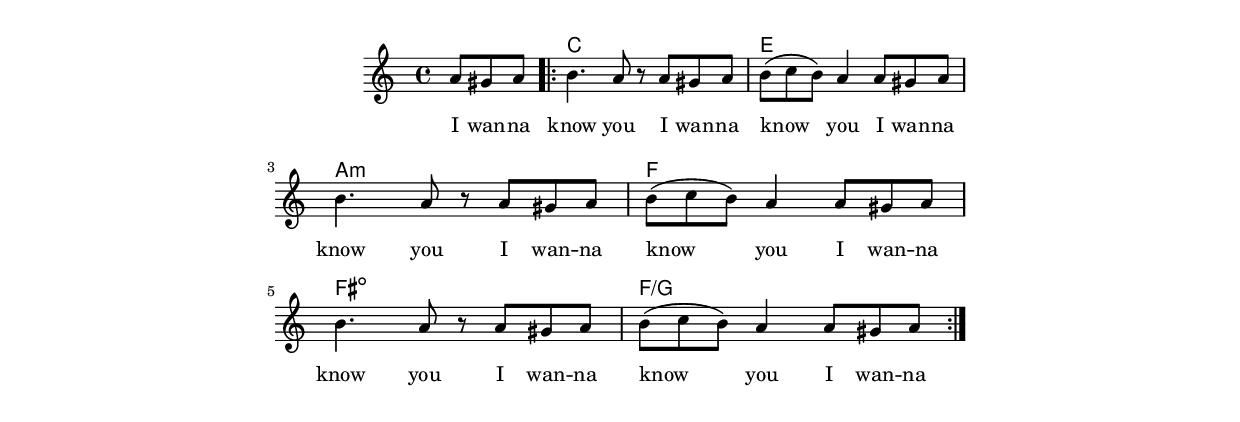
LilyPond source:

\version "2.19.45"
\paper {
	line-width = 4.6\in
}

melody = \relative c'' {
  \clef treble
  \key c \major
  \time 4/4
  \set Score.voltaSpannerDuration = #(ly:make-moment 4/4)
	\new Voice = "words" {
		\partial 4. a8 gis a |
		\repeat volta 2 {
		 b4. a8 r a gis a | b( c b) a4 a8 gis a |
		 b4. a8 r a gis a | b( c b) a4 a8 gis a |
		 b4. a8 r a gis a | b( c b) a4 a8 gis a |
		}
	}
}

text =  \lyricmode {
	I wan -- na 
	know you I wan -- na 
	know__ you I wan -- na 
	know you I wan -- na 
	know__ you I wan -- na 
	know you I wan -- na 
	know__ you I wan -- na 
}

harmonies = \chordmode {
\set noChordSymbol = "" 
	\partial 4. r4. | c1 | e | a:m | f | fis:dim | f/g |
}

\score {
  <<
    \new ChordNames {
      \set chordChanges = ##t
      \harmonies
    }
    \new Staff  {
    	\new Voice = "one" { \melody }
  	}
    	\new Lyrics \lyricsto "words" \text
  >>
  \layout { 
   #(layout-set-staff-size 16)
   \context { \ChordNames
     \override ChordName #'font-size = #1
  	} 
  }
  \midi { 
  	\tempo 4 = 116
  }
}